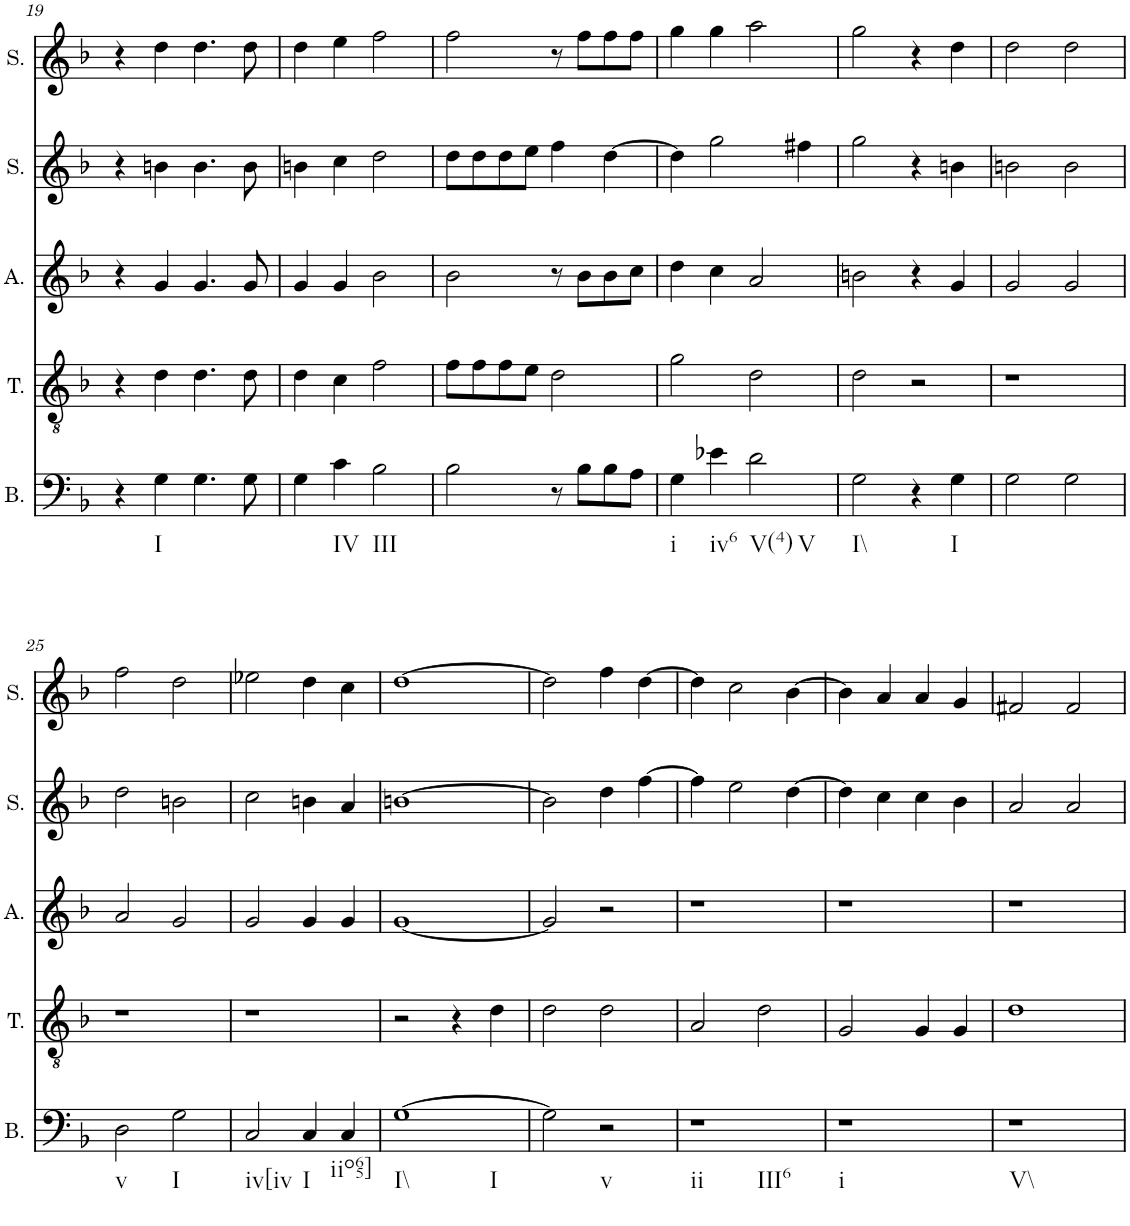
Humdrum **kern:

**kern	**kern	**kern	**kern	**kern
*part5	*part4	*part3	*part2	*part1
*staff5	*staff4	*staff3	*staff2	*staff1
*I"Bass	*I"Tenor	*I"Alto	*I"Soprano	*I"Soprano
*I'B.	*I'T.	*I'A.	*I'S.	*I'S.
!!LO:PB:g=z
*clefF4	*clefGv2	*clefG2	*clefG2	*clefG2
*k[b-]	*k[b-]	*k[b-]	*k[b-]	*k[b-]
*M4/4	*M4/4	*M4/4	*M4/4	*M4/4
=19	=19	=19	=19	=19
4r	4r	4r	4r	4r
!LO:TX:b:t=I	!	!	!	!
4G\	4d\	4g/	4bn\	4dd\
4.G\	4.d\	4.g/	4.b\	4.dd\
8G\	8d\	8g/	8b\	8dd\
=20	=20	=20	=20	=20
4G\	4d\	4g/	4bn\	4dd\
!LO:TX:b:t=IV	!	!	!	!
4c\	4c\	4g/	4cc\	4ee\
!LO:TX:b:t=III	!	!	!	!
2B-\	2f\	2b-\	2dd\	2ff\
=21	=21	=21	=21	=21
2B-\	8f\L	2b-\	8dd\L	2ff\
.	8f\	.	8dd\	.
.	8f\	.	8dd\	.
.	8e\J	.	8ee\J	.
8r	2d\	8r	4ff\	8r
8B-\L	.	8b-\L	.	8ff\L
8B-\	.	8b-\	[4dd\	8ff\
8A\J	.	8cc\J	.	8ff\J
=22	=22	=22	=22	=22
!LO:TX:b:t=i	!	!	!	!
4G\	2g\	4dd\	4dd\]	4gg\
!LO:TX:b:t=iv6	!	!	!	!
4e-X\	.	4cc\	2gg\	4gg\
!LO:TX:b:t=V(4)	!	!	!	!
!LO:TX:b:t=V	!	!	!	!
2d\	2d\	2a/	.	2aa\
.	.	.	4ff#X\	.
=23	=23	=23	=23	=23
!LO:TX:b:t=I\\	!	!	!	!
2G\	2d\	2bn\	2gg\	2gg\
4r	2r	4r	4r	4r
!LO:TX:b:t=I	!	!	!	!
4G\	.	4g/	4bn\	4dd\
=24	=24	=24	=24	=24
2G\	1r	2g/	2bn\	2dd\
2G\	.	2g/	2b\	2dd\
!!LO:LB:g=z
=25	=25	=25	=25	=25
!LO:TX:b:t=v	!	!	!	!
2D\	1r	2a/	2dd\	2ff\
!LO:TX:b:t=I	!	!	!	!
2G\	.	2g/	2bn\	2dd\
=26	=26	=26	=26	=26
!LO:TX:b:t=iv[iv	!	!	!	!
2C/	1r	2g/	2cc\	2ee-X\
!LO:TX:b:t=I	!	!	!	!
4C/	.	4g/	4bn\	4dd\
!LO:TX:b:t=iio65]	!	!	!	!
4C/	.	4g/	4a/	4cc\
=27	=27	=27	=27	=27
!LO:TX:b:t=I\\	!	!	!	!
!LO:TX:b:t=I	!	!	!	!
[1G	2r	[1g	[1bn	[1dd
.	4r	.	.	.
.	4d\	.	.	.
=28	=28	=28	=28	=28
2G\]	2d\	2g/]	2b\]	2dd\]
!LO:TX:b:t=v	!	!	!	!
2r	2d\	2r	4dd\	4ff\
.	.	.	[4ff\	[4dd\
=29	=29	=29	=29	=29
!LO:TX:b:t=ii	!	!	!	!
!LO:TX:b:t=III6	!	!	!	!
1r	2A/	1r	4ff\]	4dd\]
.	.	.	2ee\	2cc\
.	2d\	.	.	.
.	.	.	[4dd\	[4b-\
=30	=30	=30	=30	=30
!LO:TX:b:t=i	!	!	!	!
1r	2G/	1r	4dd\]	4b-\]
.	.	.	4cc\	4a/
.	4G/	.	4cc\	4a/
.	4G/	.	4b-\	4g/
=31	=31	=31	=31	=31
!LO:TX:b:t=V\\	!	!	!	!
1r	1d	1r	2a/	2f#X/
.	.	.	2a/	2f#/
=	=	=	=	=
*-	*-	*-	*-	*-
